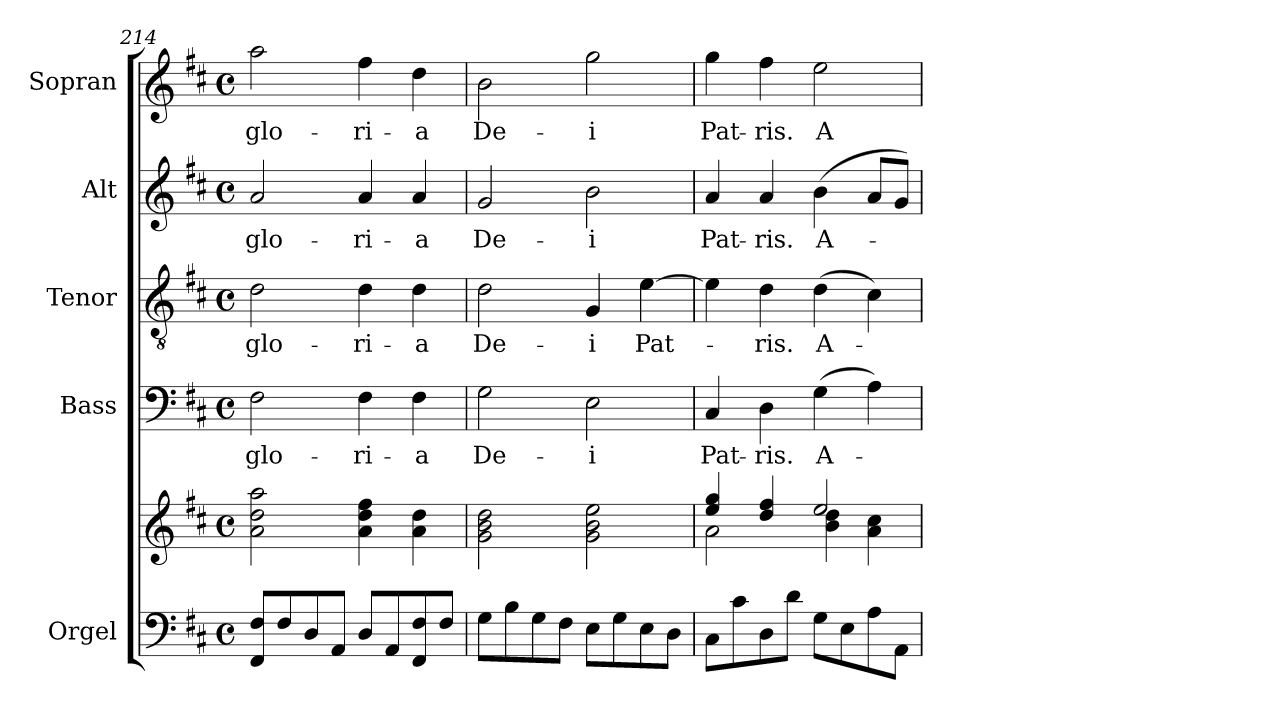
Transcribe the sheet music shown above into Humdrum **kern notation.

**kern	**kern	**kern	**text	**kern	**text	**kern	**text	**kern	**text
*part5	*part5	*part4	*part4	*part3	*part3	*part2	*part2	*part1	*part1
*staff6	*staff5	*staff4	*staff4	*staff3	*staff3	*staff2	*staff2	*staff1	*staff1
*I"Orgel	*	*I"Bass	*	*I"Tenor	*	*I"Alt	*	*I"Sopran	*
*I'Org.	*	*I'B.	*	*I'T.	*	*I'A.	*	*I'S.	*
*clefF4	*clefG2	*clefF4	*	*clefGv2	*	*clefG2	*	*clefG2	*
*k[f#c#]	*k[f#c#]	*k[f#c#]	*	*k[f#c#]	*	*k[f#c#]	*	*k[f#c#]	*
*D:	*D:	*D:	*	*D:	*	*D:	*	*D:	*
*M4/4	*M4/4	*M4/4	*	*M4/4	*	*M4/4	*	*M4/4	*
*met(c)	*met(c)	*met(c)	*	*met(c)	*	*met(c)	*	*met(c)	*
=214	=214	=214	=214	=214	=214	=214	=214	=214	=214
!	!	!	!LO:LY:b	!	!LO:LY:b	!	!LO:LY:b	!	!LO:LY:b
8FF#/ 8F#/L	2a\ 2dd\ 2aa\	2F#\	glo-	2d\	glo-	2a/	glo-	2aa\	glo-
8F#/	.	.	.	.	.	.	.	.	.
8D/	.	.	.	.	.	.	.	.	.
8AA/J	.	.	.	.	.	.	.	.	.
!	!	!	!LO:LY:b	!	!LO:LY:b	!	!LO:LY:b	!	!LO:LY:b
8D/L	4a\ 4dd\ 4ff#\	4F#\	-ri-	4d\	-ri-	4a/	-ri-	4ff#\	-ri-
8AA/	.	.	.	.	.	.	.	.	.
!	!	!	!LO:LY:b	!	!LO:LY:b	!	!LO:LY:b	!	!LO:LY:b
8FF#/ 8F#/	4a\ 4dd\	4F#\	-a	4d\	-a	4a/	-a	4dd\	-a
8F#/J	.	.	.	.	.	.	.	.	.
=215	=215	=215	=215	=215	=215	=215	=215	=215	=215
!	!	!	!LO:LY:b	!	!LO:LY:b	!	!LO:LY:b	!	!LO:LY:b
8G\L	2g\ 2b\ 2dd\	2G\	De-	2d\	De-	2g/	De-	2b\	De-
8B\	.	.	.	.	.	.	.	.	.
8G\	.	.	.	.	.	.	.	.	.
8F#\J	.	.	.	.	.	.	.	.	.
!	!	!	!LO:LY:b	!	!LO:LY:b	!	!LO:LY:b	!	!LO:LY:b
8E\L	2g\ 2b\ 2ee\	2E\	-i	4G/	-i	2b\	-i	2gg\	-i
8G\	.	.	.	.	.	.	.	.	.
!	!	!	!	!	!LO:LY:b	!	!	!	!
8E\	.	.	.	[4e\	Pat-	.	.	.	.
8D\J	.	.	.	.	.	.	.	.	.
=216	=216	=216	=216	=216	=216	=216	=216	=216	=216
*	*^	*	*	*	*	*	*	*	*
!	!	!	!	!LO:LY:b	!	!	!	!LO:LY:b	!	!LO:LY:b
8C#\L	4ee/ 4gg/	2a\	4C#/	Pat-	4e\]	.	4a/	Pat-	4gg\	Pat-
8c#\	.	.	.	.	.	.	.	.	.	.
!	!	!	!	!LO:LY:b	!	!LO:LY:b	!	!LO:LY:b	!	!LO:LY:b
8D\	4dd/ 4ff#/	.	4D\	-ris.	4d\	-ris.	4a/	-ris.	4ff#\	-ris.
8d\J	.	.	.	.	.	.	.	.	.	.
!	!	!	!	!LO:LY:b	!	!LO:LY:b	!	!LO:LY:b	!	!LO:LY:b
8G\L	2ee/	4b\ 4dd\	(>4G\	A-	(>4d\	A-	(>4b\	A-	2ee\	A-
8E\	.	.	.	.	.	.	.	.	.	.
8A\	.	4a\ 4cc#\	4A\)	.	4c#\)	.	8a/L	.	.	.
8AA\J	.	.	.	.	.	.	8g/J)	.	.	.
*	*v	*v	*	*	*	*	*	*	*	*
=	=	=	=	=	=	=	=	=	=
*-	*-	*-	*-	*-	*-	*-	*-	*-	*-
